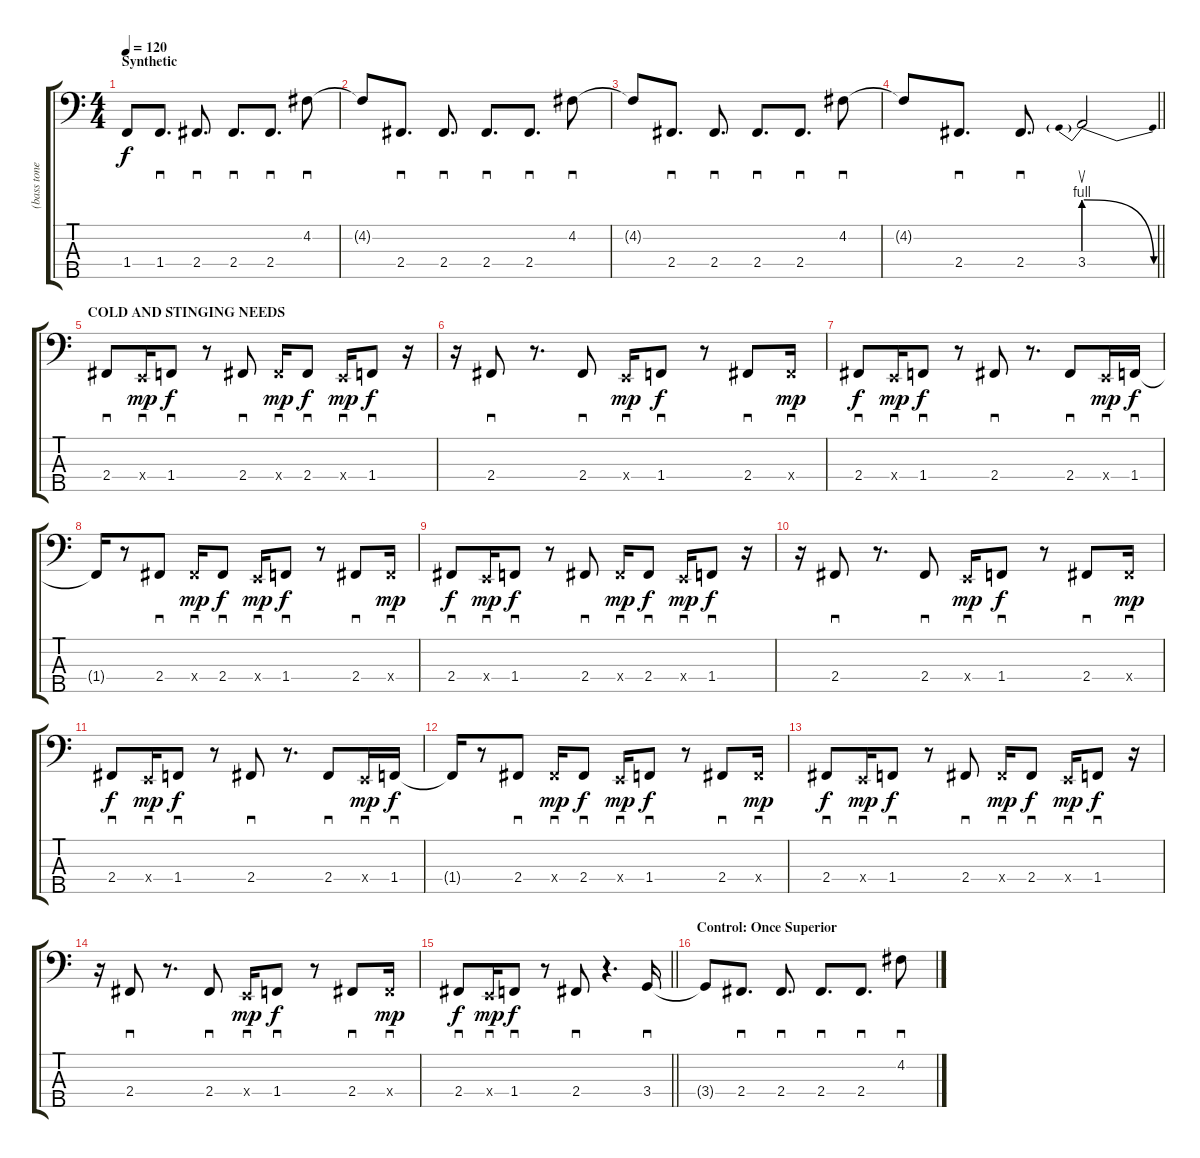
\track ("(bass tone)" "(bass tone") {instrument electricbasspick}
\staff {score tabs}
\tuning (G2 D2 A1 E1 B0) {hide}
\ts (4 4)
\section ("" "Synthetic")
\tempo 120
\clef f4
\ks c
1.4{t}.8{dy f} 1.4.8{d sd} 2.4.8{d sd} 2.4.8{d sd} 2.4.8{d sd} 4.2.8{sd} |
4.2{t}.8 2.4.8{d sd} 2.4.8{d sd} 2.4.8{d sd} 2.4.8{d sd} 4.2.8{sd} |
4.2{t}.8 2.4.8{d sd} 2.4.8{d sd} 2.4.8{d sd} 2.4.8{d sd} 4.2.8{sd} |
\barLineRight lightlight
4.2{t}.8 2.4.8{d sd} 2.4.8{d sd} 3.4{be (prebendrelease 0 4 60 0)}.2{su} |
\section ("" "COLD AND STINGING NEEDS")
2.4.8{sd} 0.4{x}.16{sd dy mp} 1.4.8{sd dy f} r.8 2.4.8{sd} 2.4{x}.16{sd dy mp} 2.4.8{sd dy f} 0.4{x}.16{sd dy mp} 1.4.8{sd dy f} r.16 |
r.16 2.4.8{sd} r.8{d} 2.4.8{sd} 0.4{x}.16{sd dy mp} 1.4.8{sd dy f} r.8 2.4.8{sd} 2.4{x}.16{sd dy mp} |
2.4.8{sd dy f} 0.4{x}.16{sd dy mp} 1.4.8{sd dy f} r.8 2.4.8{sd} r.8{d} 2.4.8{sd} 0.4{x}.16{sd dy mp} 1.4.16{sd dy f} |
1.4{t}.16 r.8 2.4.8{sd} 2.4{x}.16{sd dy mp} 2.4.8{sd dy f} 0.4{x}.16{sd dy mp} 1.4.8{sd dy f} r.8 2.4.8{sd} 2.4{x}.16{sd dy mp} |
2.4.8{sd dy f} 0.4{x}.16{sd dy mp} 1.4.8{sd dy f} r.8 2.4.8{sd} 2.4{x}.16{sd dy mp} 2.4.8{sd dy f} 0.4{x}.16{sd dy mp} 1.4.8{sd dy f} r.16 |
r.16 2.4.8{sd} r.8{d} 2.4.8{sd} 0.4{x}.16{sd dy mp} 1.4.8{sd dy f} r.8 2.4.8{sd} 2.4{x}.16{sd dy mp} |
2.4.8{sd dy f} 0.4{x}.16{sd dy mp} 1.4.8{sd dy f} r.8 2.4.8{sd} r.8{d} 2.4.8{sd} 0.4{x}.16{sd dy mp} 1.4.16{sd dy f} |
1.4{t}.16 r.8 2.4.8{sd} 2.4{x}.16{sd dy mp} 2.4.8{sd dy f} 0.4{x}.16{sd dy mp} 1.4.8{sd dy f} r.8 2.4.8{sd} 2.4{x}.16{sd dy mp} |
2.4.8{sd dy f} 0.4{x}.16{sd dy mp} 1.4.8{sd dy f} r.8 2.4.8{sd} 2.4{x}.16{sd dy mp} 2.4.8{sd dy f} 0.4{x}.16{sd dy mp} 1.4.8{sd dy f} r.16 |
r.16 2.4.8{sd} r.8{d} 2.4.8{sd} 0.4{x}.16{sd dy mp} 1.4.8{sd dy f} r.8 2.4.8{sd} 2.4{x}.16{sd dy mp} |
\barLineRight lightlight
2.4.8{sd dy f} 0.4{x}.16{sd dy mp} 1.4.8{sd dy f} r.8 2.4.8{sd} r.4{d} 3.4.16{sd} |
\section ("" "Control: Once Superior")
3.4{t}.8 2.4.8{d sd} 2.4.8{d sd} 2.4.8{d sd} 2.4.8{d sd} 4.2.8{sd}
